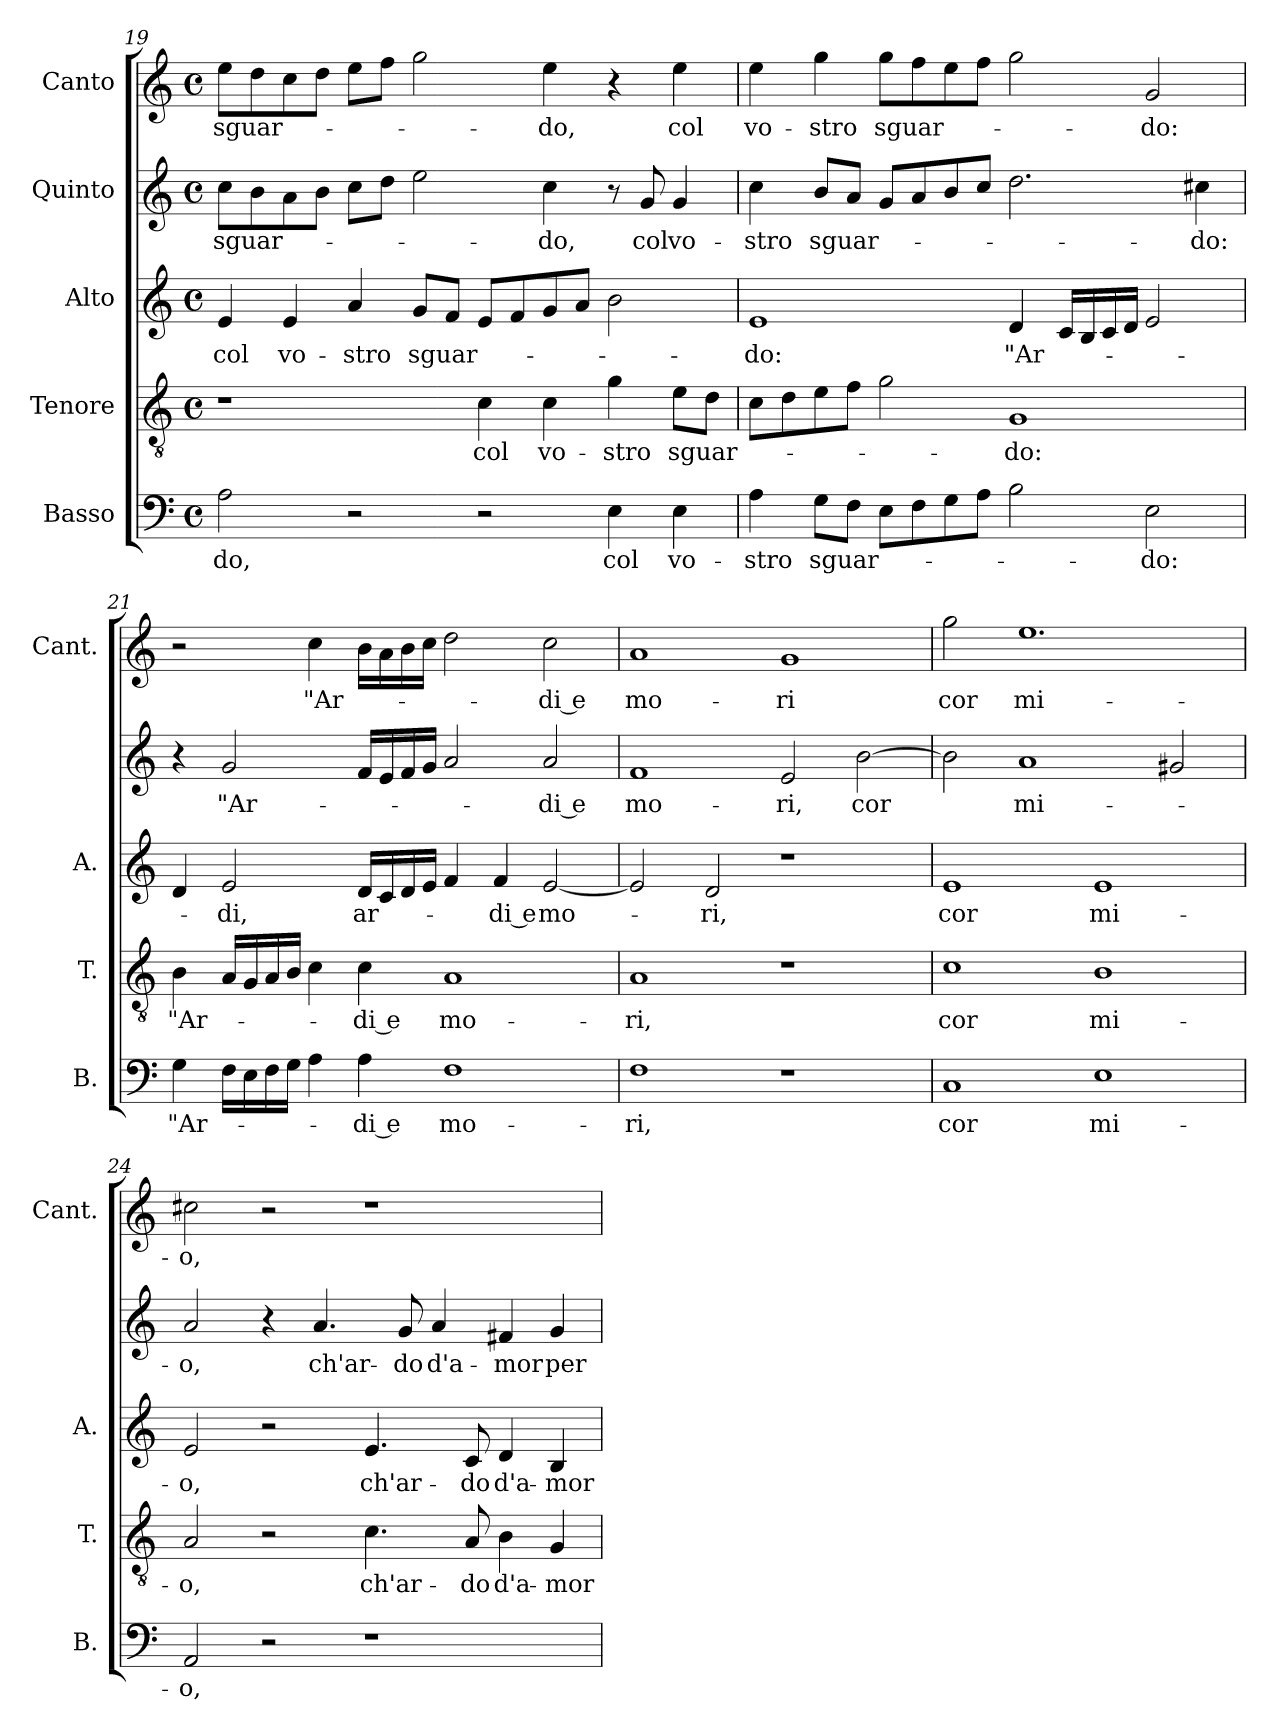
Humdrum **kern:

**kern	**text	**kern	**text	**kern	**text	**kern	**text	**kern	**text
*part5	*part5	*part4	*part4	*part3	*part3	*part2	*part2	*part1	*part1
*staff5	*staff5	*staff4	*staff4	*staff3	*staff3	*staff2	*staff2	*staff1	*staff1
*I"Basso	*	*I"Tenore	*	*I"Alto	*	*I"Quinto	*	*I"Canto	*
*I'B.	*	*I'T.	*	*I'A.	*	*	*	*I'Cant.	*
*clefF4	*	*clefGv2	*	*clefG2	*	*clefG2	*	*clefG2	*
*k[]	*	*k[]	*	*k[]	*	*k[]	*	*k[]	*
*C:	*	*C:	*	*C:	*	*C:	*	*C:	*
*M4/4	*	*M4/4	*	*M4/4	*	*M4/4	*	*M4/4	*
*met(c)	*	*met(c)	*	*met(c)	*	*met(c)	*	*met(c)	*
=19	=19	=19	=19	=19	=19	=19	=19	=19	=19
2A\	-do,	1r	.	4e/	col	8cc\L	sguar-	8ee\L	sguar-
.	.	.	.	.	.	8b\	.	8dd\	.
.	.	.	.	4e/	vo-	8a\	.	8cc\	.
.	.	.	.	.	.	8b\J	.	8dd\J	.
2r	.	.	.	4a/	-stro	8cc\L	.	8ee\L	.
.	.	.	.	.	.	8dd\J	.	8ff\J	.
.	.	.	.	8g/L	sguar-	2ee\	.	2gg\	.
.	.	.	.	8f/J	.	.	.	.	.
2r	.	4c\	col	8e/L	.	.	.	.	.
.	.	.	.	8f/	.	.	.	.	.
.	.	4c\	vo-	8g/	.	4cc\	-do,	4ee\	-do,
.	.	.	.	8a/J	.	.	.	.	.
4E\	col	4g\	-stro	2b\	.	8r	.	4r	.
.	.	.	.	.	.	8g/	col	.	.
4E\	vo-	8e\L	sguar-	.	.	4g/	vo-	4ee\	col
.	.	8d\J	.	.	.	.	.	.	.
=20	=20	=20	=20	=20	=20	=20	=20	=20	=20
4A\	-stro	8c\L	.	1e/	-do:	4cc\	-stro	4ee\	vo-
.	.	8d\	.	.	.	.	.	.	.
8G\L	sguar-	8e\	.	.	.	8b/L	sguar-	4gg\	-stro
8F\J	.	8f\J	.	.	.	8a/J	.	.	.
8E\L	.	2g\	.	.	.	8g/L	.	8gg\L	sguar-
8F\	.	.	.	.	.	8a/	.	8ff\	.
8G\	.	.	.	.	.	8b/	.	8ee\	.
8A\J	.	.	.	.	.	8cc/J	.	8ff\J	.
2B\	.	1G/	-do:	4d/	"Ar-	2.dd\	.	2gg\	.
.	.	.	.	16c/LL	.	.	.	.	.
.	.	.	.	16B/	.	.	.	.	.
.	.	.	.	16c/	.	.	.	.	.
.	.	.	.	16d/JJ	.	.	.	.	.
2E\	-do:	.	.	2e/	.	.	.	2g/	-do:
.	.	.	.	.	.	4cc#X\	-do:	.	.
=21	=21	=21	=21	=21	=21	=21	=21	=21	=21
4G\	"Ar-	4B\	"Ar-	4d/	.	4r	.	2r	.
16F\LL	.	16A/LL	.	2e/	-di,	2g/	"Ar-	.	.
16E\	.	16G/	.	.	.	.	.	.	.
16F\	.	16A/	.	.	.	.	.	.	.
16G\JJ	.	16B/JJ	.	.	.	.	.	.	.
4A\	.	4c\	.	.	.	.	.	4cc\	"Ar-
4A\	-di e	4c\	-di e	16d/LL	ar-	16f/LL	.	16b\LL	.
.	.	.	.	16c/	.	16e/	.	16a\	.
.	.	.	.	16d/	.	16f/	.	16b\	.
.	.	.	.	16e/JJ	.	16g/JJ	.	16cc\JJ	.
1F\	mo-	1A/	mo-	4f/	.	2a/	.	2dd\	.
.	.	.	.	4f/	-di e	.	.	.	.
.	.	.	.	[2e/	mo-	2a/	-di e	2cc\	-di e
=22	=22	=22	=22	=22	=22	=22	=22	=22	=22
1F\	-ri,	1A/	-ri,	2e/]	.	1f/	mo-	1a/	mo-
.	.	.	.	2d/	-ri,	.	.	.	.
1r	.	1r	.	1r	.	2e/	-ri,	1g/	-ri
.	.	.	.	.	.	[2b\	cor	.	.
=23	=23	=23	=23	=23	=23	=23	=23	=23	=23
1C/	cor	1c\	cor	1e/	cor	2b\]	.	2gg\	cor
.	.	.	.	.	.	1a/	mi-	1.ee\	mi-
1E\	mi-	1B\	mi-	1e/	mi-	.	.	.	.
.	.	.	.	.	.	2g#X/	.	.	.
=24	=24	=24	=24	=24	=24	=24	=24	=24	=24
2AA/	-o,	2A/	-o,	2e/	-o,	2a/	-o,	2cc#X\	-o,
2r	.	2r	.	2r	.	4r	.	2r	.
.	.	.	.	.	.	4.a/	ch'ar-	.	.
1r	.	4.c\	ch'ar-	4.e/	ch'ar-	.	.	1r	.
.	.	.	.	.	.	8g/	-do	.	.
.	.	.	.	.	.	4a/	d'a-	.	.
.	.	8A/	-do	8c/	-do	.	.	.	.
.	.	4B\	d'a-	4d/	d'a-	4f#X/	-mor	.	.
.	.	4G/	-mor	4B/	-mor	4g/	per	.	.
=	=	=	=	=	=	=	=	=	=
*-	*-	*-	*-	*-	*-	*-	*-	*-	*-
